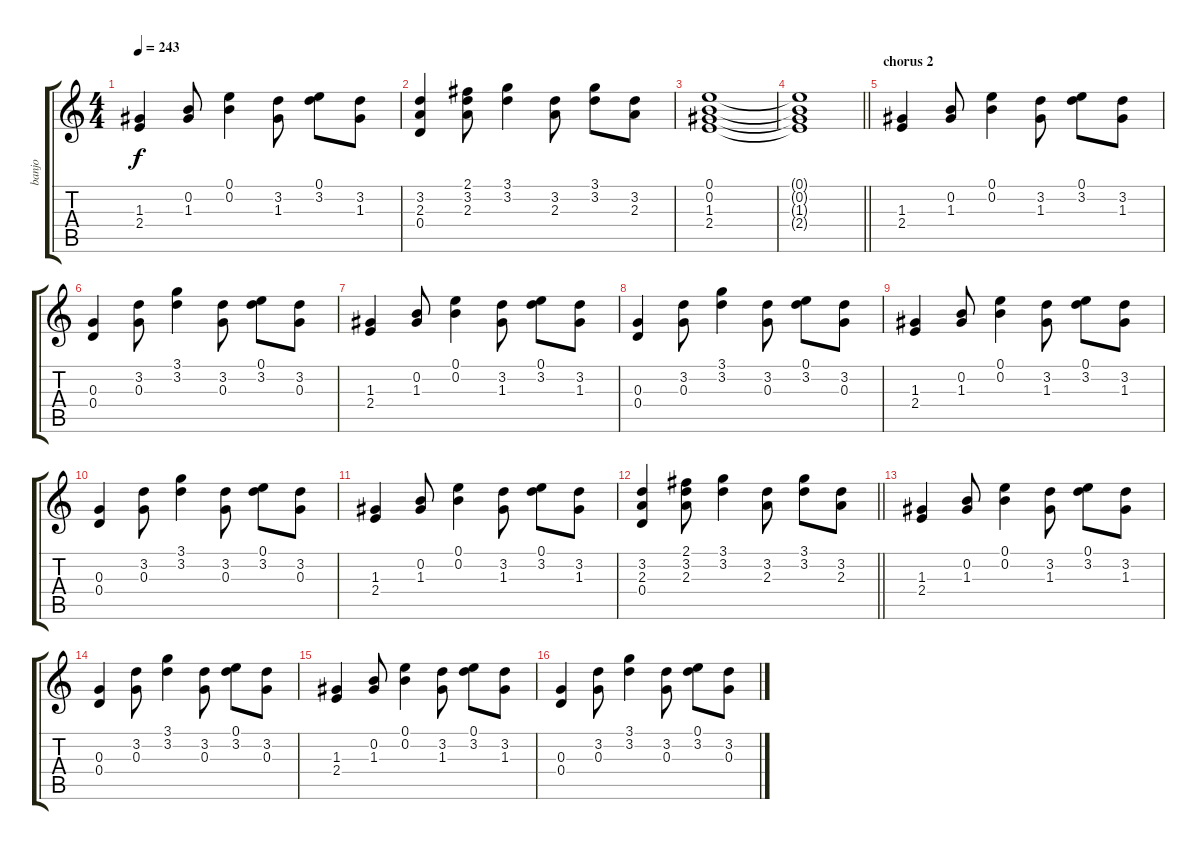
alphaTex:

\track ("banjo" "banjo") {instrument banjo}
\staff {score tabs}
\tuning (E4 B3 G3 D3 A2 E2) {hide}
\displaytranspose 12
\ts (4 4)
\tempo 243
\clef g2
\ks c
(1.3 2.4).4{dy f} (0.2 1.3).8 (0.1 0.2).4 (3.2 1.3).8 (0.1 3.2).8 (3.2 1.3).8 |
(3.2 2.3 0.4).4 (2.1 3.2 2.3).8 (3.1 3.2).4 (3.2 2.3).8 (3.1 3.2).8 (3.2 2.3).8 |
(0.1 0.2 1.3 2.4).1 |
\barLineRight lightlight
(0.1{t} 0.2{t} 1.3{t} 2.4{t}).1 |
\section ("" "chorus 2")
(1.3 2.4).4 (0.2 1.3).8 (0.1 0.2).4 (3.2 1.3).8 (0.1 3.2).8 (3.2 1.3).8 |
(0.3 0.4).4 (3.2 0.3).8 (3.1 3.2).4 (3.2 0.3).8 (0.1 3.2).8 (3.2 0.3).8 |
(1.3 2.4).4 (0.2 1.3).8 (0.1 0.2).4 (3.2 1.3).8 (0.1 3.2).8 (3.2 1.3).8 |
(0.3 0.4).4 (3.2 0.3).8 (3.1 3.2).4 (3.2 0.3).8 (0.1 3.2).8 (3.2 0.3).8 |
(1.3 2.4).4 (0.2 1.3).8 (0.1 0.2).4 (3.2 1.3).8 (0.1 3.2).8 (3.2 1.3).8 |
(0.3 0.4).4 (3.2 0.3).8 (3.1 3.2).4 (3.2 0.3).8 (0.1 3.2).8 (3.2 0.3).8 |
(1.3 2.4).4 (0.2 1.3).8 (0.1 0.2).4 (3.2 1.3).8 (0.1 3.2).8 (3.2 1.3).8 |
\barLineRight lightlight
(3.2 2.3 0.4).4 (2.1 3.2 2.3).8 (3.1 3.2).4 (3.2 2.3).8 (3.1 3.2).8 (3.2 2.3).8 |
(1.3 2.4).4 (0.2 1.3).8 (0.1 0.2).4 (3.2 1.3).8 (0.1 3.2).8 (3.2 1.3).8 |
(0.3 0.4).4 (3.2 0.3).8 (3.1 3.2).4 (3.2 0.3).8 (0.1 3.2).8 (3.2 0.3).8 |
(1.3 2.4).4 (0.2 1.3).8 (0.1 0.2).4 (3.2 1.3).8 (0.1 3.2).8 (3.2 1.3).8 |
(0.3 0.4).4 (3.2 0.3).8 (3.1 3.2).4 (3.2 0.3).8 (0.1 3.2).8 (3.2 0.3).8
